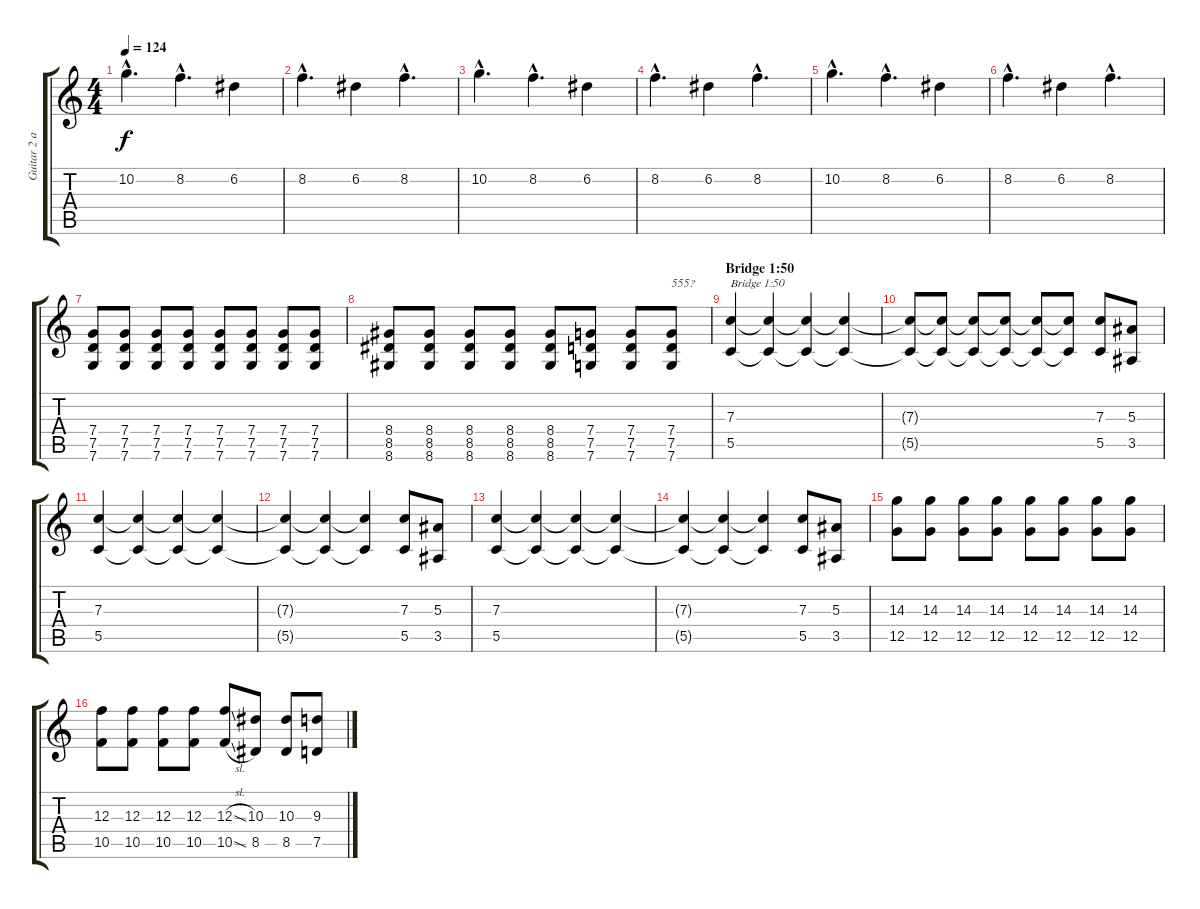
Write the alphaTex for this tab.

\track ("Guitar 2 auf Drop C" "Guitar 2 a") {instrument electricguitarmuted}
\staff {score tabs}
\tuning (D4 A3 F3 C3 G2 C2) {hide}
\ts (4 4)
\tempo 124
\clef g2
\ks c
10.2{hac}.4{d dy f instrument electricguitarjazz} 8.2{hac}.4{d} 6.2.4 |
8.2{hac}.4{d} 6.2.4 8.2{hac}.4{d} |
10.2{hac}.4{d} 8.2{hac}.4{d} 6.2.4 |
8.2{hac}.4{d} 6.2.4 8.2{hac}.4{d} |
10.2{hac}.4{d} 8.2{hac}.4{d} 6.2.4 |
8.2{hac}.4{d} 6.2.4 8.2{hac}.4{d} |
(7.4 7.5 7.6).8{instrument overdrivenguitar} (7.4 7.5 7.6).8 (7.4 7.5 7.6).8 (7.4 7.5 7.6).8 (7.4 7.5 7.6).8 (7.4 7.5 7.6).8 (7.4 7.5 7.6).8 (7.4 7.5 7.6).8 |
(8.4 8.5 8.6).8 (8.4 8.5 8.6).8 (8.4 8.5 8.6).8 (8.4 8.5 8.6).8 (8.4 8.5 8.6).8 (7.4 7.5 7.6).8 (7.4 7.5 7.6).8 (7.4 7.5 7.6).8{txt "555?"} |
\section ("" "Bridge 1:50")
(7.3 5.5).4{txt "Bridge 1:50"} (7.3{t} 5.5{t}).4 (7.3{t} 5.5{t}).4 (7.3{t} 5.5{t}).4 |
(7.3{t} 5.5{t}).8 (7.3{t} 5.5{t}).8 (7.3{t} 5.5{t}).8 (7.3{t} 5.5{t}).8 (7.3{t} 5.5{t}).8 (7.3{t} 5.5{t}).8 (7.3 5.5).8 (5.3 3.5).8 |
(7.3 5.5).4 (7.3{t} 5.5{t}).4 (7.3{t} 5.5{t}).4 (7.3{t} 5.5{t}).4 |
(7.3{t} 5.5{t}).4 (7.3{t} 5.5{t}).4 (7.3{t} 5.5{t}).4 (7.3 5.5).8 (5.3 3.5).8 |
(7.3 5.5).4 (7.3{t} 5.5{t}).4 (7.3{t} 5.5{t}).4 (7.3{t} 5.5{t}).4 |
(7.3{t} 5.5{t}).4 (7.3{t} 5.5{t}).4 (7.3{t} 5.5{t}).4 (7.3 5.5).8 (5.3 3.5).8 |
(14.3 12.5).8 (14.3 12.5).8 (14.3 12.5).8 (14.3 12.5).8 (14.3 12.5).8 (14.3 12.5).8 (14.3 12.5).8 (14.3 12.5).8 |
(12.3 10.5).8 (12.3 10.5).8 (12.3 10.5).8 (12.3 10.5).8 (12.3{sl} 10.5{sl}).8 (10.3 8.5).8 (10.3 8.5).8 (9.3 7.5).8
